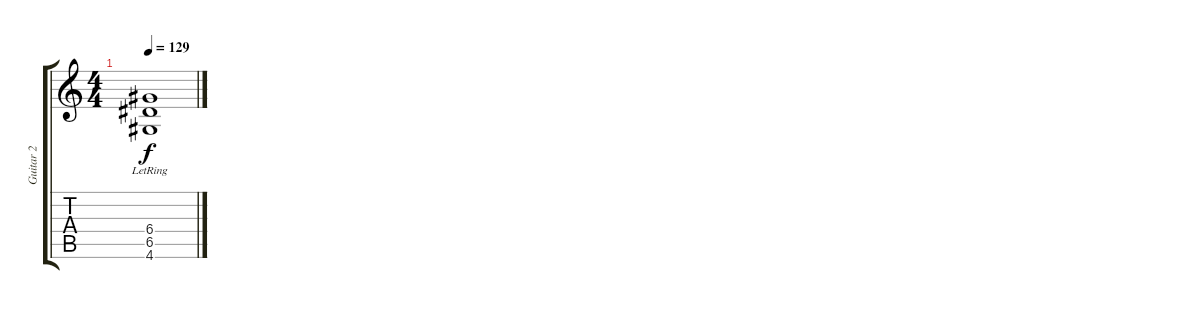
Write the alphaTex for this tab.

\track ("Guitar 2" "Guitar 2") {instrument distortionguitar}
\staff {score tabs}
\tuning (E4 B3 G3 D3 A2 E2) {hide}
\ts (4 4)
\tempo 129
\clef g2
\ks c
(6.4{lr} 6.5{lr} 4.6{lr}).1{dy f}
